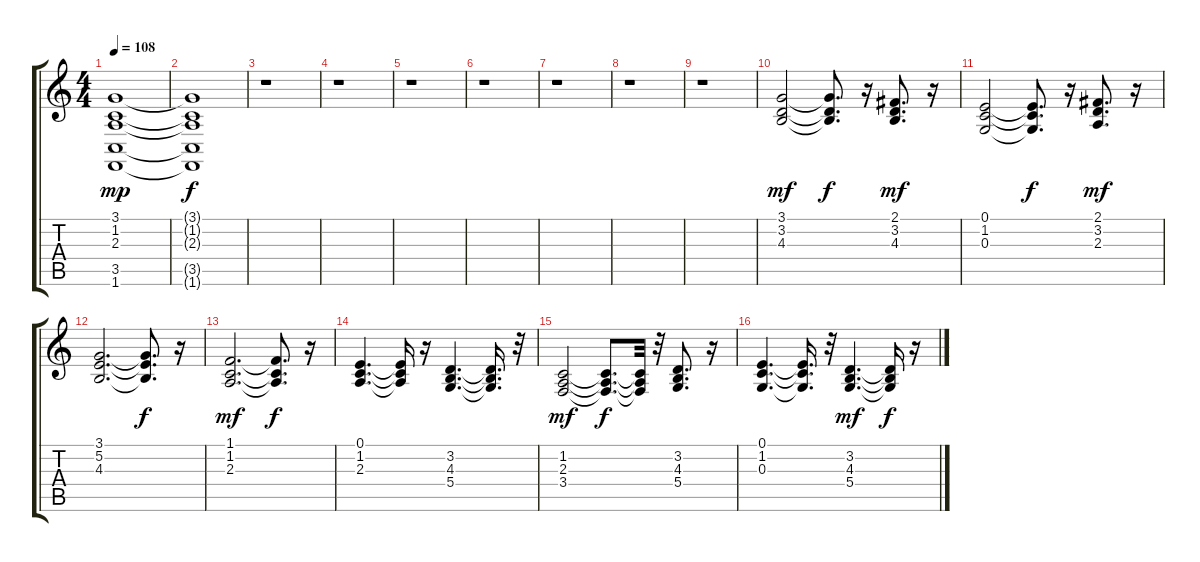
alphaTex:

\track "" {instrument electricgrandpiano}
\staff {score tabs}
\tuning (E4 B3 G3 D3 A2 E2) {hide}
\ts (4 4)
\tempo 108
\clef g2
\ks c
(3.1 1.2 2.3 3.5 1.6).1{dy mp} |
(3.1{t} 1.2{t} 2.3{t} 3.5{t} 1.6{t}).1{dy f} |
r.1 |
r.1 |
r.1 |
r.1 |
r.1 |
r.1 |
r.1 |
(3.1 3.2 4.3).2{dy mf} (3.1{t} 3.2{t} 4.3{t}).8{d dy f} r.16 (2.1 3.2 4.3).8{d dy mf} r.16 |
(0.1 1.2 0.3).2 (0.1{t} 1.2{t} 0.3{t}).8{d dy f} r.16 (2.1 3.2 2.3).8{d dy mf} r.16 |
(3.1 5.2 4.3).2{d} (3.1{t} 5.2{t} 4.3{t}).8{d dy f} r.16 |
(1.1 1.2 2.3).2{d dy mf} (1.1{t} 1.2{t} 2.3{t}).8{d dy f} r.16 |
(0.1 1.2 2.3).4{d} (0.1{t} 1.2{t} 2.3{t}).16 r.16 (3.2 4.3 5.4).4{d} (3.2{t} 4.3{t} 5.4{t}).16{d} r.32 |
(1.2 2.3 3.4).2{dy mf} (1.2{t} 2.3{t} 3.4{t}).8{d dy f} (1.2{t} 2.3{t} 3.4{t}).32 r.32 (3.2 4.3 5.4).8{d} r.16 |
(0.1 1.2 0.3).4{d} (0.1{t} 1.2{t} 0.3{t}).16{d} r.32 (3.2 4.3 5.4).4{d dy mf} (3.2{t} 4.3{t} 5.4{t}).16{dy f} r.16
